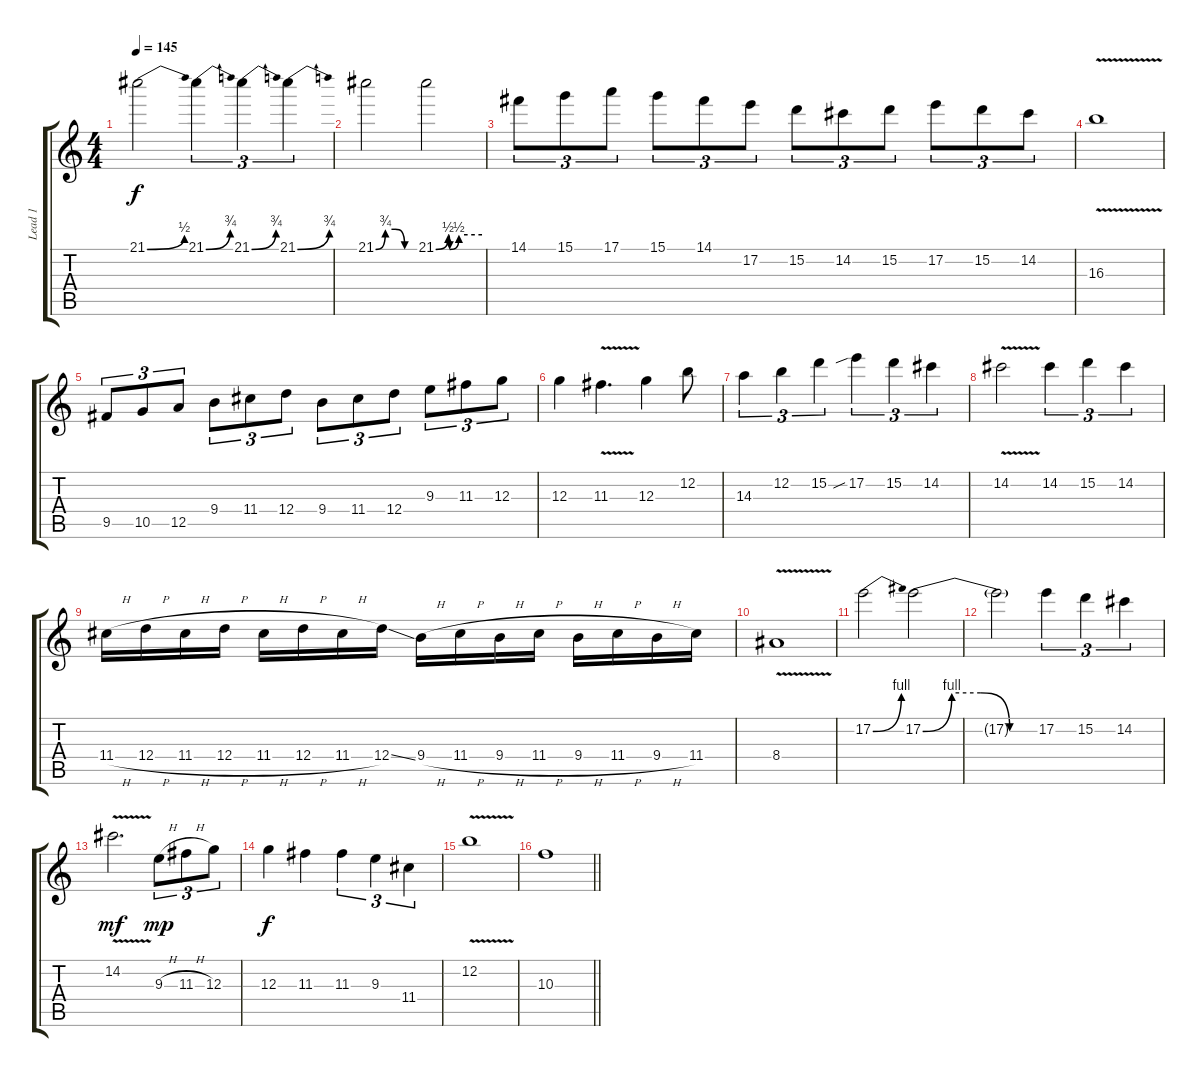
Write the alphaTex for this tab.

\track ("Lead 1" "Lead 1") {instrument distortionguitar}
\staff {score tabs}
\tuning (E4 B3 G3 D3 A2 E2) {hide}
\ts (4 4)
\tempo 145
\clef g2
\ks c
21.1{be (bend 0 0 60 2)}.2{dy f} 21.1{be (bend 0 0 60 3)}.4{tu (3 2)} 21.1{be (bend 0 0 60 3)}.4{tu (3 2)} 21.1{be (bend 0 0 60 3)}.4{tu (3 2)} |
21.1{be (custom 0 0 15 3 30 3 45 0 60 0)}.2 21.1{be (custom 0 0 16 2 18 0 30 2 60 2)}.2 |
14.1.8{tu (3 2)} 15.1.8{tu (3 2)} 17.1.8{tu (3 2)} 15.1.8{tu (3 2)} 14.1.8{tu (3 2)} 17.2.8{tu (3 2)} 15.2.8{tu (3 2)} 14.2.8{tu (3 2)} 15.2.8{tu (3 2)} 17.2.8{tu (3 2)} 15.2.8{tu (3 2)} 14.2.8{tu (3 2)} |
16.3{v}.1 |
9.5.8{tu (3 2)} 10.5.8{tu (3 2)} 12.5.8{tu (3 2)} 9.4.8{tu (3 2)} 11.4.8{tu (3 2)} 12.4.8{tu (3 2)} 9.4.8{tu (3 2)} 11.4.8{tu (3 2)} 12.4.8{tu (3 2)} 9.3.8{tu (3 2)} 11.3.8{tu (3 2)} 12.3.8{tu (3 2)} |
12.3.4 11.3{v}.4{d} 12.3.4 12.2.8 |
14.3.4{tu (3 2)} 12.2.4{tu (3 2)} 15.2.4{tu (3 2)} 17.2{sib}.4{tu (3 2)} 15.2.4{tu (3 2)} 14.2.4{tu (3 2)} |
14.2{v}.2 14.2.4{tu (3 2)} 15.2.4{tu (3 2)} 14.2.4{tu (3 2)} |
11.4{h}.16 12.4{h}.16 11.4{h}.16 12.4{h}.16 11.4{h}.16 12.4{h}.16 11.4{h}.16 12.4{ss}.16 9.4{h}.16 11.4{h}.16 9.4{h}.16 11.4{h}.16 9.4{h}.16 11.4{h}.16 9.4{h}.16 11.4.16 |
8.4{v}.1 |
17.2{be (bend 0 0 60 4)}.2 17.2{be (custom 0 0 15 4 30 4 45 0 60 0)}.2 |
17.2{t}.2 17.2.4{tu (3 2)} 15.2.4{tu (3 2)} 14.2.4{tu (3 2)} |
14.2{v}.2{d dy mf} 9.3{h}.8{tu (3 2) dy mp} 11.3{h}.8{tu (3 2)} 12.3.8{tu (3 2)} |
12.3.4{dy f} 11.3.4 11.3.4{tu (3 2)} 9.3.4{tu (3 2)} 11.4.4{tu (3 2)} |
12.2{v}.1 |
\barLineRight lightlight
10.3.1
